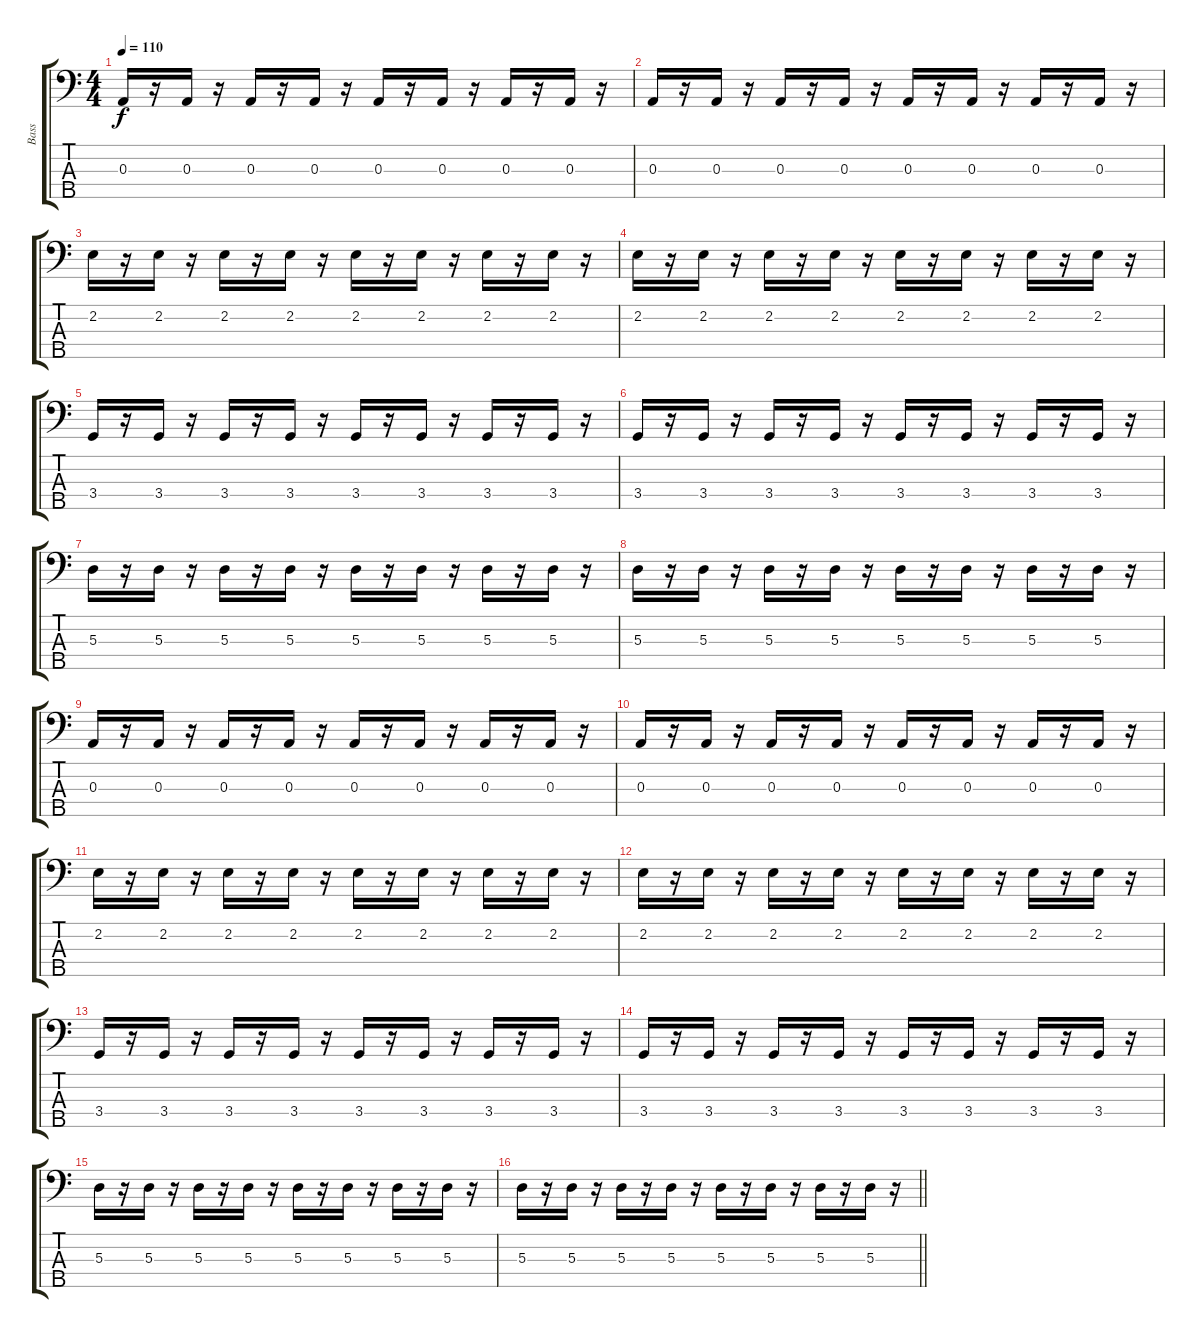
\track ("Bass" "Bass") {instrument electricbassfinger}
\staff {score tabs}
\tuning (G2 D2 A1 E1 B0) {hide}
\ts (4 4)
\tempo 110
\clef f4
\ks c
0.3.16{dy f} r.16 0.3.16 r.16 0.3.16 r.16 0.3.16 r.16 0.3.16 r.16 0.3.16 r.16 0.3.16 r.16 0.3.16 r.16 |
0.3.16 r.16 0.3.16 r.16 0.3.16 r.16 0.3.16 r.16 0.3.16 r.16 0.3.16 r.16 0.3.16 r.16 0.3.16 r.16 |
2.2.16 r.16 2.2.16 r.16 2.2.16 r.16 2.2.16 r.16 2.2.16 r.16 2.2.16 r.16 2.2.16 r.16 2.2.16 r.16 |
2.2.16 r.16 2.2.16 r.16 2.2.16 r.16 2.2.16 r.16 2.2.16 r.16 2.2.16 r.16 2.2.16 r.16 2.2.16 r.16 |
3.4.16 r.16 3.4.16 r.16 3.4.16 r.16 3.4.16 r.16 3.4.16 r.16 3.4.16 r.16 3.4.16 r.16 3.4.16 r.16 |
3.4.16 r.16 3.4.16 r.16 3.4.16 r.16 3.4.16 r.16 3.4.16 r.16 3.4.16 r.16 3.4.16 r.16 3.4.16 r.16 |
5.3.16 r.16 5.3.16 r.16 5.3.16 r.16 5.3.16 r.16 5.3.16 r.16 5.3.16 r.16 5.3.16 r.16 5.3.16 r.16 |
5.3.16 r.16 5.3.16 r.16 5.3.16 r.16 5.3.16 r.16 5.3.16 r.16 5.3.16 r.16 5.3.16 r.16 5.3.16 r.16 |
0.3.16 r.16 0.3.16 r.16 0.3.16 r.16 0.3.16 r.16 0.3.16 r.16 0.3.16 r.16 0.3.16 r.16 0.3.16 r.16 |
0.3.16 r.16 0.3.16 r.16 0.3.16 r.16 0.3.16 r.16 0.3.16 r.16 0.3.16 r.16 0.3.16 r.16 0.3.16 r.16 |
2.2.16 r.16 2.2.16 r.16 2.2.16 r.16 2.2.16 r.16 2.2.16 r.16 2.2.16 r.16 2.2.16 r.16 2.2.16 r.16 |
2.2.16 r.16 2.2.16 r.16 2.2.16 r.16 2.2.16 r.16 2.2.16 r.16 2.2.16 r.16 2.2.16 r.16 2.2.16 r.16 |
3.4.16 r.16 3.4.16 r.16 3.4.16 r.16 3.4.16 r.16 3.4.16 r.16 3.4.16 r.16 3.4.16 r.16 3.4.16 r.16 |
3.4.16 r.16 3.4.16 r.16 3.4.16 r.16 3.4.16 r.16 3.4.16 r.16 3.4.16 r.16 3.4.16 r.16 3.4.16 r.16 |
5.3.16 r.16 5.3.16 r.16 5.3.16 r.16 5.3.16 r.16 5.3.16 r.16 5.3.16 r.16 5.3.16 r.16 5.3.16 r.16 |
\barLineRight lightlight
5.3.16 r.16 5.3.16 r.16 5.3.16 r.16 5.3.16 r.16 5.3.16 r.16 5.3.16 r.16 5.3.16 r.16 5.3.16 r.16
